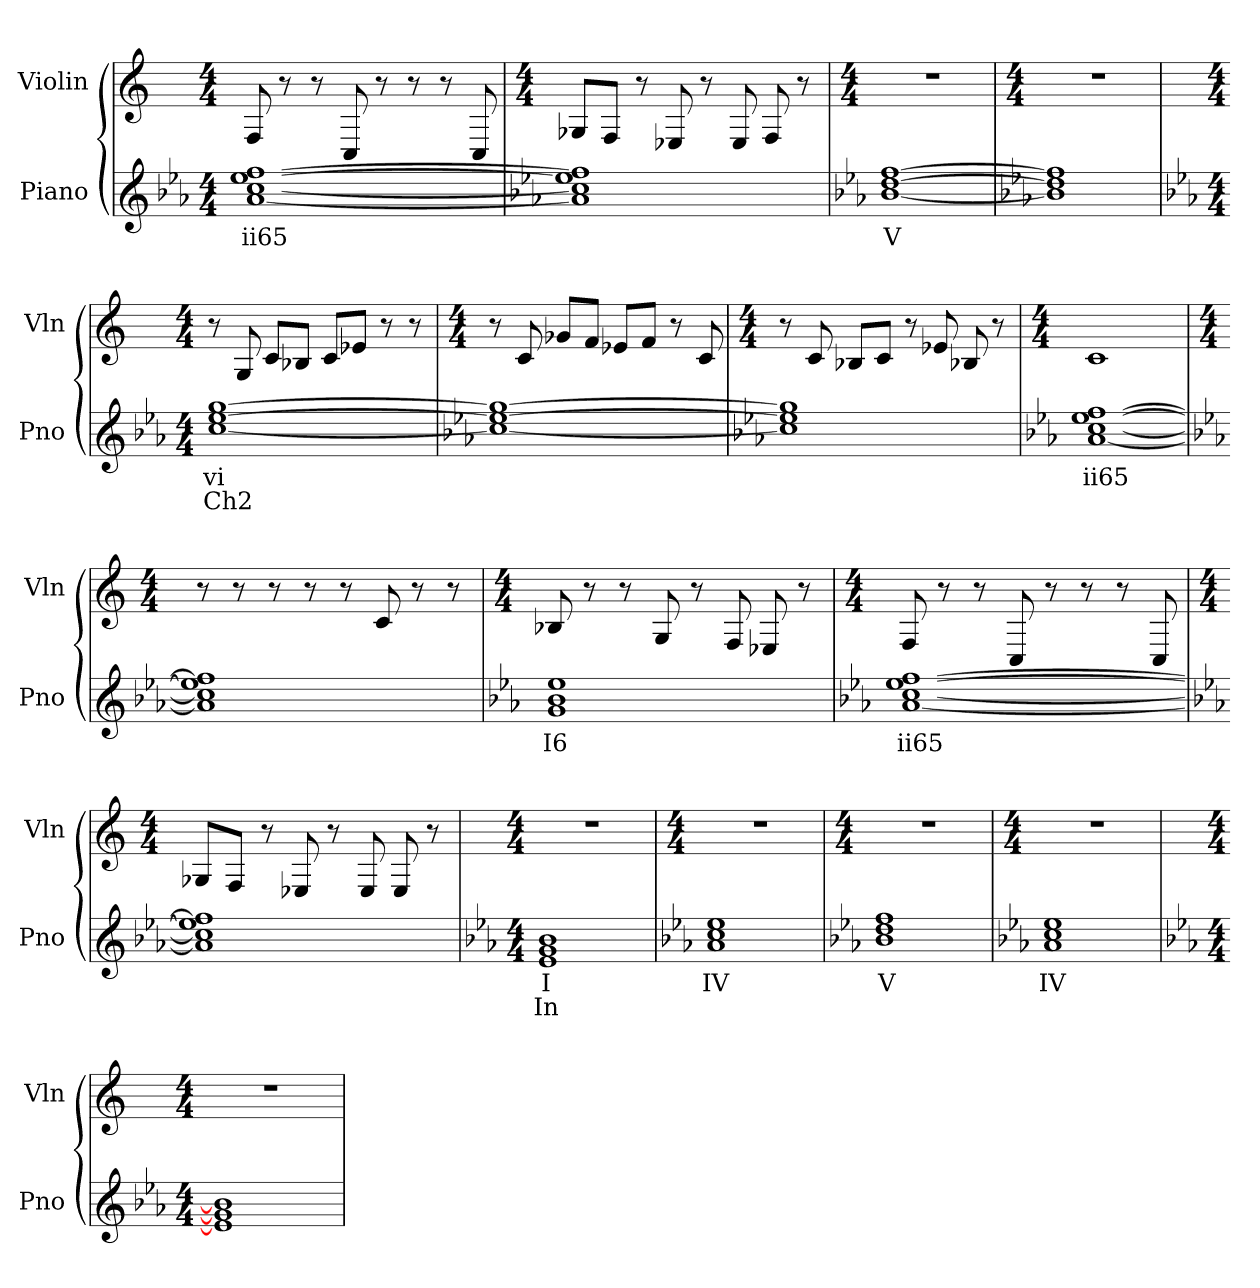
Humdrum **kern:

**kern	**text	**text	**kern
*part2	*part2	*part2	*part1
*staff2	*staff2	*staff2	*staff1
*I"Piano	*	*	*I"Violin
*I'Pno	*	*	*I'Vln
*k[b-e-a-]	*	*	*
*E-:	*	*	*
*M4/4	*	*	*M4/4
=	=	=	=
[1a- [1cc [1ee- [1ff	ii65	.	8F
.	.	.	8r
.	.	.	8r
.	.	.	8C
.	.	.	8r
.	.	.	8r
.	.	.	8r
.	.	.	8C
=	=	=	=
*k[b-e-a-]	*	*	*
*E-:	*	*	*
*	*	*	*M4/4
1a-] 1cc] 1ee-] 1ff]	.	.	8G-XL
.	.	.	8FJ
.	.	.	8r
.	.	.	8E-X
.	.	.	8r
.	.	.	8E-
.	.	.	8F
.	.	.	8r
=	=	=	=
*k[b-e-a-]	*	*	*
*E-:	*	*	*
*	*	*	*M4/4
[1b- [1dd [1ff	V	.	1r
=	=	=	=
*k[b-e-a-]	*	*	*
*E-:	*	*	*
*	*	*	*M4/4
1b-] 1dd] 1ff]	.	.	1r
=	=	=	=
*k[b-e-a-]	*	*	*
*E-:	*	*	*
*M4/4	*	*	*M4/4
[1cc [1ee- [1gg	vi	Ch2	8r
.	.	.	8G
.	.	.	8cL
.	.	.	8B-XJ
.	.	.	8cL
.	.	.	8e-XJ
.	.	.	8r
.	.	.	8r
=	=	=	=
*k[b-e-a-]	*	*	*
*E-:	*	*	*
*	*	*	*M4/4
1cc_ 1ee-_ 1gg_	.	.	8r
.	.	.	8c
.	.	.	8g-XL
.	.	.	8fJ
.	.	.	8e-XL
.	.	.	8fJ
.	.	.	8r
.	.	.	8c
=	=	=	=
*k[b-e-a-]	*	*	*
*E-:	*	*	*
*	*	*	*M4/4
1cc] 1ee-] 1gg]	.	.	8r
.	.	.	8c
.	.	.	8B-XL
.	.	.	8cJ
.	.	.	8r
.	.	.	8e-X
.	.	.	8B-X
.	.	.	8r
=	=	=	=
*k[b-e-a-]	*	*	*
*E-:	*	*	*
*	*	*	*M4/4
[1a- [1cc [1ee- [1ff	ii65	.	1c
=	=	=	=
*k[b-e-a-]	*	*	*
*E-:	*	*	*
*	*	*	*M4/4
1a-] 1cc] 1ee-] 1ff]	.	.	8r
.	.	.	8r
.	.	.	8r
.	.	.	8r
.	.	.	8r
.	.	.	8c
.	.	.	8r
.	.	.	8r
=	=	=	=
*k[b-e-a-]	*	*	*
*E-:	*	*	*
*	*	*	*M4/4
1g 1b- 1ee-	I6	.	8B-X
.	.	.	8r
.	.	.	8r
.	.	.	8G
.	.	.	8r
.	.	.	8F
.	.	.	8E-X
.	.	.	8r
=	=	=	=
*k[b-e-a-]	*	*	*
*E-:	*	*	*
*	*	*	*M4/4
[1a- [1cc [1ee- [1ff	ii65	.	8F
.	.	.	8r
.	.	.	8r
.	.	.	8C
.	.	.	8r
.	.	.	8r
.	.	.	8r
.	.	.	8C
=	=	=	=
*k[b-e-a-]	*	*	*
*E-:	*	*	*
*	*	*	*M4/4
1a-] 1cc] 1ee-] 1ff]	.	.	8G-XL
.	.	.	8FJ
.	.	.	8r
.	.	.	8E-X
.	.	.	8r
.	.	.	8E-
.	.	.	8E-
.	.	.	8r
=	=	=	=
*k[b-e-a-]	*	*	*
*E-:	*	*	*
*M4/4	*	*	*M4/4
1e- 1g 1b-	I	In	1r
=	=	=	=
*k[b-e-a-]	*	*	*
*E-:	*	*	*
*	*	*	*M4/4
1a- 1cc 1ee-	IV	.	1r
=	=	=	=
*k[b-e-a-]	*	*	*
*E-:	*	*	*
*	*	*	*M4/4
1b- 1dd 1ff	V	.	1r
=	=	=	=
*k[b-e-a-]	*	*	*
*E-:	*	*	*
*	*	*	*M4/4
1a- 1cc 1ee-	IV	.	1r
=	=	=	=
*k[b-e-a-]	*	*	*
*E-:	*	*	*
*M4/4	*	*	*M4/4
1e-] 1g] 1b-]	.	.	1r
=	=	=	=
*-	*-	*-	*-
